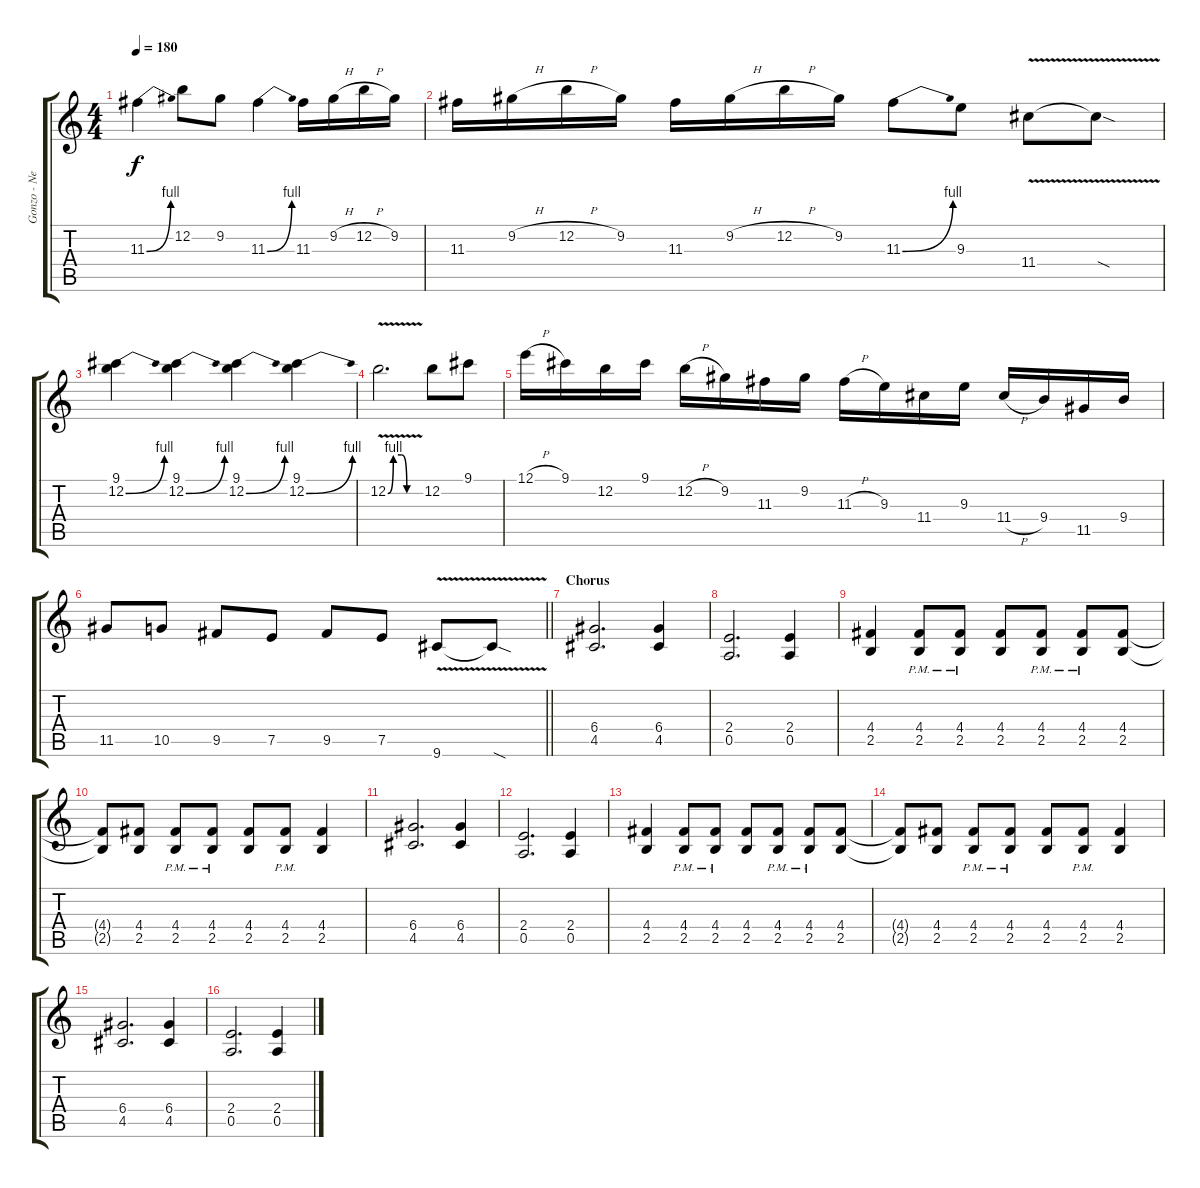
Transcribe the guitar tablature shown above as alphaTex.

\track ("Gonzo - Neck 2" "Gonzo - Ne") {instrument distortionguitar}
\staff {score tabs}
\tuning (E4 B3 G3 D3 A2 E2) {hide}
\ts (4 4)
\tempo 180
\clef g2
\ks c
11.3{be (bend 0 0 60 4)}.4{dy f} 12.2.8 9.2.8 11.3{be (bend 0 0 60 4)}.4 11.3.16 9.2{h}.16 12.2{h}.16 9.2.16 |
11.3.16 9.2{h}.16 12.2{h}.16 9.2.16 11.3.16 9.2{h}.16 12.2{h}.16 9.2.16 11.3{be (bend 0 0 60 4)}.8 9.3.8 11.4{v}.8 11.4{sod t}.8 |
(9.1 12.2{be (bend 0 0 60 4)}).4 (9.1 12.2{be (bend 0 0 60 4)}).4 (9.1 12.2{be (bend 0 0 60 4)}).4 (9.1 12.2{be (bend 0 0 60 4)}).4 |
12.2{be (custom 0 0 10 4 25 4 35 0 60 0) v}.2{d} 12.2.8 9.1.8 |
12.1{h}.16 9.1.16 12.2.16 9.1.16 12.2{h}.16 9.2.16 11.3.16 9.2.16 11.3{h}.16 9.3.16 11.4.16 9.3.16 11.4{h}.16 9.4.16 11.5.16 9.4.16 |
\barLineRight lightlight
11.5.8 10.5.8 9.5.8 7.5.8 9.5.8 7.5.8 9.6{v}.8 9.6{sod t}.8 |
\section ("" "Chorus")
(6.4 4.5).2{d volume 12} (6.4 4.5).4 |
(2.4 0.5).2{d} (2.4 0.5).4 |
(4.4 2.5).4 (4.4{pm} 2.5{pm}).8 (4.4{pm} 2.5{pm}).8 (4.4 2.5).8 (4.4{pm} 2.5{pm}).8 (4.4{pm} 2.5{pm}).8 (4.4 2.5).8 |
(4.4{t} 2.5{t}).8 (4.4 2.5).8 (4.4{pm} 2.5{pm}).8 (4.4{pm} 2.5{pm}).8 (4.4 2.5).8 (4.4{pm} 2.5{pm}).8 (4.4 2.5).4 |
(6.4 4.5).2{d} (6.4 4.5).4 |
(2.4 0.5).2{d} (2.4 0.5).4 |
(4.4 2.5).4 (4.4{pm} 2.5{pm}).8 (4.4{pm} 2.5{pm}).8 (4.4 2.5).8 (4.4{pm} 2.5{pm}).8 (4.4{pm} 2.5{pm}).8 (4.4 2.5).8 |
(4.4{t} 2.5{t}).8 (4.4 2.5).8 (4.4{pm} 2.5{pm}).8 (4.4{pm} 2.5{pm}).8 (4.4 2.5).8 (4.4{pm} 2.5{pm}).8 (4.4 2.5).4 |
(6.4 4.5).2{d} (6.4 4.5).4 |
(2.4 0.5).2{d} (2.4 0.5).4
